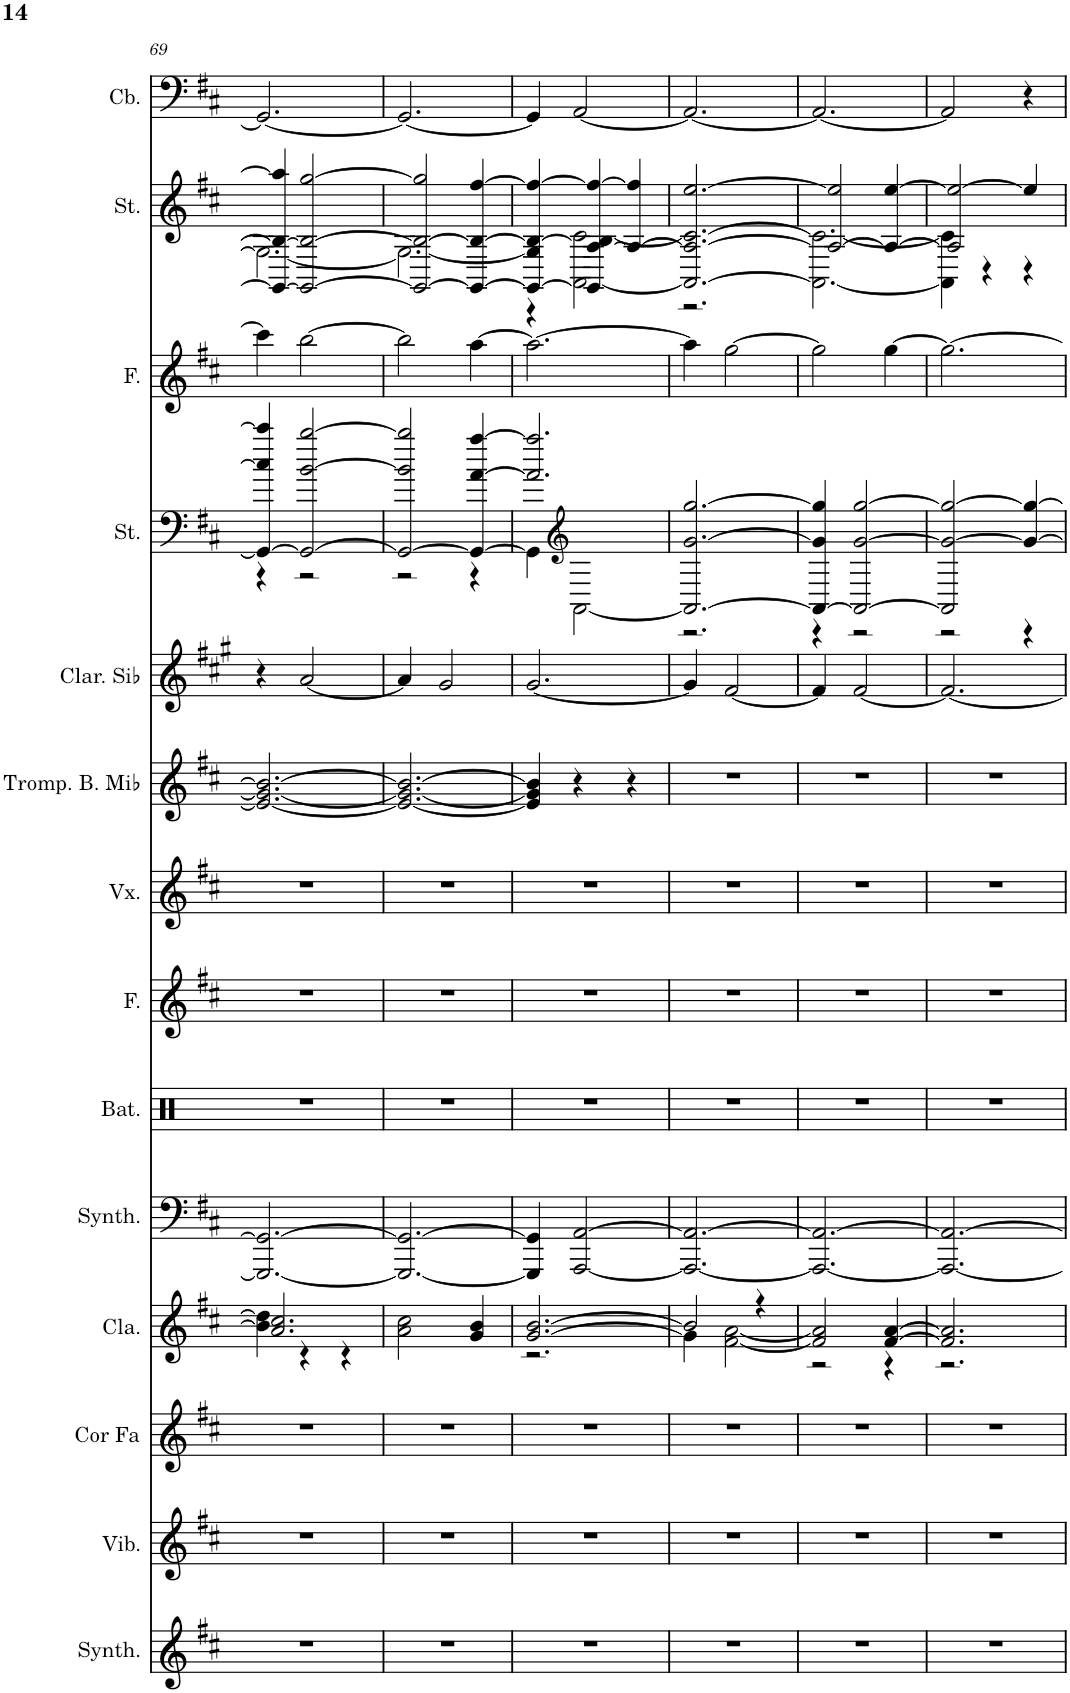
**kern	**kern	**kern	**kern	**kern	**kern	**kern	**kern	**kern	**kern	**kern	**kern	**kern	**kern
*part14	*part13	*part12	*part11	*part10	*part9	*part8	*part7	*part6	*part5	*part4	*part3	*part2	*part1
*staff14	*staff13	*staff12	*staff11	*staff10	*staff9	*staff8	*staff7	*staff6	*staff5	*staff4	*staff3	*staff2	*staff1
*I"Synthétiseur de cuivres, Synbras2	*I"Vibraphone, Vibes	*I"Cor en Fa, Fr.horn	*I"Clavecin, Harpsi	*I"Synthétiseur Pad, Warm pad	*I"Batterie, Orch.dr	*I"Femmes, Choir ah	*I"Voix, Syn vox	*I"Trompette Basse en Mib, Trumpet	*I"Clarinette en Sib	*I"Cordes, Slow str	*I"Femmes, Melody	*I"Cordes, Slow str	*I"Contrebasse, Acous.bs
*I'Synth.	*I'Vib.	*I'Cor Fa	*I'Cla.	*I'Synth.	*I'Bat.	*I'F.	*I'Vx.	*I'Tromp. B. Mib	*I'Clar. Sib	*I'St.	*I'F.	*I'St.	*I'Cb.
!!LO:PB:g=z
*clefG2	*clefG2	*clefG2	*clefG2	*clefF4	*clefX	*clefG2	*clefG2	*clefG2	*clefG2	*clefG2	*clefG2	*clefG2	*clefF4
*	*	*Trd4c7	*	*	*	*	*	*Trd5c9	*Trd1c2	*	*	*	*Trd7c12
*k[f#c#]	*k[f#c#]	*k[f#c#]	*k[f#c#]	*k[f#c#]	*k[]	*k[f#c#]	*k[f#c#]	*k[f#c#]	*k[f#c#g#]	*k[f#c#]	*k[f#c#]	*k[f#c#]	*k[f#c#]
*M3/4	*M3/4	*M3/4	*M3/4	*M3/4	*M3/4	*M3/4	*M3/4	*M3/4	*M3/4	*M3/4	*M3/4	*M3/4	*M3/4
=69	=69	=69	=69	=69	=69	=69	=69	=69	=69	=69	=69	=69	=69
*	*	*	*^	*	*	*	*	*	*	*^	*	*^	*
2.r	2.r	2.r	2.a/ 2.cc#/	4b\] 4dd\]	2.GGG/_ 2.GG/_	2.r	2.r	2.r	2.e/_ 2.g#/_ 2.b/_	4r	4GG/_ 4cc#/] 4ccc#/]	4r	4ccc#\]	4GG/_ 4B/_ 4aa/]	2.G\_	2.GG/_
.	.	.	.	4r	.	.	.	.	.	[2a/	2GG/_ [2b/ [2bb/	2r	[2bb\	2GG/_ 2B/_ [2gg/	.	.
.	.	.	.	4r	.	.	.	.	.	.	.	.	.	.	.	.
*	*	*	*v	*v	*	*	*	*	*	*	*	*	*	*	*	*
=70	=70	=70	=70	=70	=70	=70	=70	=70	=70	=70	=70	=70	=70	=70	=70
2.r	2.r	2.r	2a\ 2cc#\	2.GGG/_ 2.GG/_	2.r	2.r	2.r	2.e/_ 2.g#/_ 2.b/_	4a/]	2GG/_ 2b/] 2bb/]	2r	2bb\]	2GG/_ 2B/_ 2gg/]	2.G\_	2.GG/_
.	.	.	.	.	.	.	.	.	2g#/	.	.	.	.	.	.
.	.	.	4g/ 4b/	.	.	.	.	.	.	4GG/_ [4a/ [4aa/	4r	[4aa\	4GG/_ 4B/_ [4ff#/	.	.
=71	=71	=71	=71	=71	=71	=71	=71	=71	=71	=71	=71	=71	=71	=71	=71
*	*	*	*^	*	*	*	*	*	*	*	*	*	*	*	*
2.r	2.r	2.r	[2.g/ [2.b/	2.r	4GGG/] 4GG/]	2.r	2.r	2.r	4e/] 4g#/] 4b/]	[2.g#/	2.a/] 2.aa/]	4GG\]	2.aa\_	4GG/_ 4G/] 4B/_ 4ff#/_	4r	4GG/]
*	*	*	*	*	*	*	*	*	*	*	*clefG2	*	*	*	*	*
.	.	.	.	.	[2AAA/ [2AA/	.	.	.	4r	.	.	[2AA\	.	4GG/] [4A/ 4B/] 4ff#/_	[2AA\ [2c#\	[2AA/
.	.	.	.	.	.	.	.	.	4r	.	.	.	.	4A/_ 4ff#/]	.	.
=72	=72	=72	=72	=72	=72	=72	=72	=72	=72	=72	=72	=72	=72	=72	=72	=72
2.r	2.r	2.r	2b/]	4g\]	2.AAA/_ 2.AA/_	2.r	2.r	2.r	2.r	4g#/]	2.AA/_ [2.g/ [2.gg/	2.r	4aa\]	2.AA/_ 2.A/_ 2.c#/_ [2.ee/	2.r	2.AA/_
.	.	.	.	[2f#\ [2a\	.	.	.	.	.	[2f#/	.	.	[2gg\	.	.	.
.	.	.	4r	.	.	.	.	.	.	.	.	.	.	.	.	.
=73	=73	=73	=73	=73	=73	=73	=73	=73	=73	=73	=73	=73	=73	=73	=73	=73
2.r	2.r	2.r	2f#/] 2a/]	2r	2.AAA/_ 2.AA/_	2.r	2.r	2.r	2.r	4f#/]	4AA/_ 4g/] 4gg/]	4r	2gg\]	2A/_ 2ee/]	2.AA\_ 2.c#\_	2.AA/_
.	.	.	.	.	.	.	.	.	.	[2f#/	2AA/_ [2g/ [2gg/	2r	.	.	.	.
.	.	.	[4f#/ [4a/	4r	.	.	.	.	.	.	.	.	[4gg\	4A/_ [4ee/	.	.
=74	=74	=74	=74	=74	=74	=74	=74	=74	=74	=74	=74	=74	=74	=74	=74	=74
2.r	2.r	2.r	2.f#/] 2.a/]	2.r	2.AAA/_ 2.AA/_	2.r	2.r	2.r	2.r	2.f#/_	2AA/] 2g/_ 2gg/_	2r	2.gg\_	2A/] 2ee/_	4AA\] 4c#\]	2AA/]
.	.	.	.	.	.	.	.	.	.	.	.	.	.	.	4r	.
.	.	.	.	.	.	.	.	.	.	.	4g/_ 4gg/_	4r	.	4ee/]	4r	4r
*	*	*	*v	*v	*	*	*	*	*	*	*v	*v	*	*v	*v	*
=	=	=	=	=	=	=	=	=	=	=	=	=	=
*-	*-	*-	*-	*-	*-	*-	*-	*-	*-	*-	*-	*-	*-
